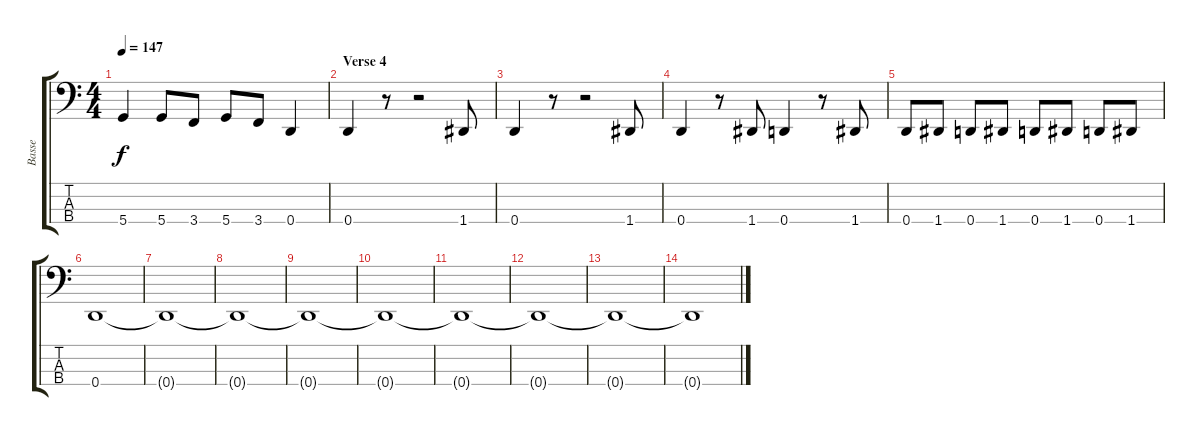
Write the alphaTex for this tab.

\track ("Basse" "Basse") {instrument electricbasspick}
\staff {score tabs}
\tuning (G2 D2 A1 D1) {hide}
\ts (4 4)
\tempo 147
\clef f4
\ks c
5.4.4{dy f} 5.4.8 3.4.8 5.4.8 3.4.8 0.4.4 |
\section ("" "Verse 4")
0.4.4 r.8 r.2 1.4.8 |
0.4.4 r.8 r.2 1.4.8 |
0.4.4 r.8 1.4.8 0.4.4 r.8 1.4.8 |
0.4.8 1.4.8 0.4.8 1.4.8 0.4.8 1.4.8 0.4.8 1.4.8 |
0.4.1 |
0.4{t}.1 |
0.4{t}.1 |
0.4{t}.1 |
0.4{t}.1 |
0.4{t}.1 |
0.4{t}.1 |
0.4{t}.1 |
0.4{t}.1{volume 0}
